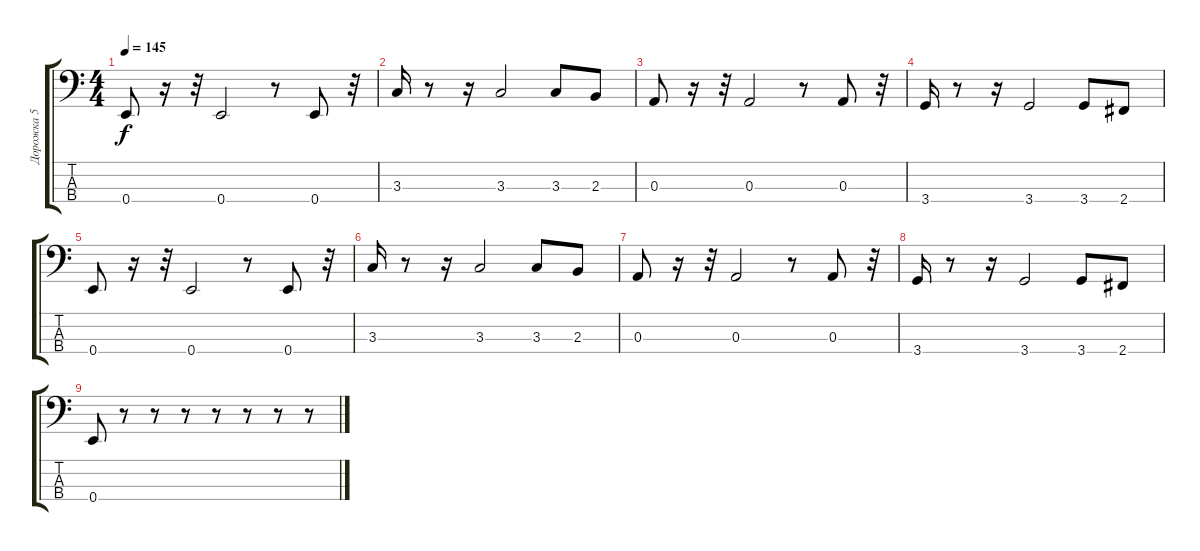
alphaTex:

\track ("Дорожка 5" "Дорожка 5") {instrument synthbass2}
\staff {score tabs}
\tuning (G2 D2 A1 E1) {hide}
\ts (4 4)
\tempo 145
\clef f4
\ks c
0.4.8{dy f} r.16 r.32 0.4.2 r.8 0.4.8 r.32 |
3.3.16 r.8 r.16 3.3.2 3.3.8 2.3.8 |
0.3.8 r.16 r.32 0.3.2 r.8 0.3.8 r.32 |
3.4.16 r.8 r.16 3.4.2 3.4.8 2.4.8 |
0.4.8 r.16 r.32 0.4.2 r.8 0.4.8 r.32 |
3.3.16 r.8 r.16 3.3.2 3.3.8 2.3.8 |
0.3.8 r.16 r.32 0.3.2 r.8 0.3.8 r.32 |
3.4.16 r.8 r.16 3.4.2 3.4.8 2.4.8 |
0.4.8 r.8 r.8 r.8 r.8 r.8 r.8 r.8
